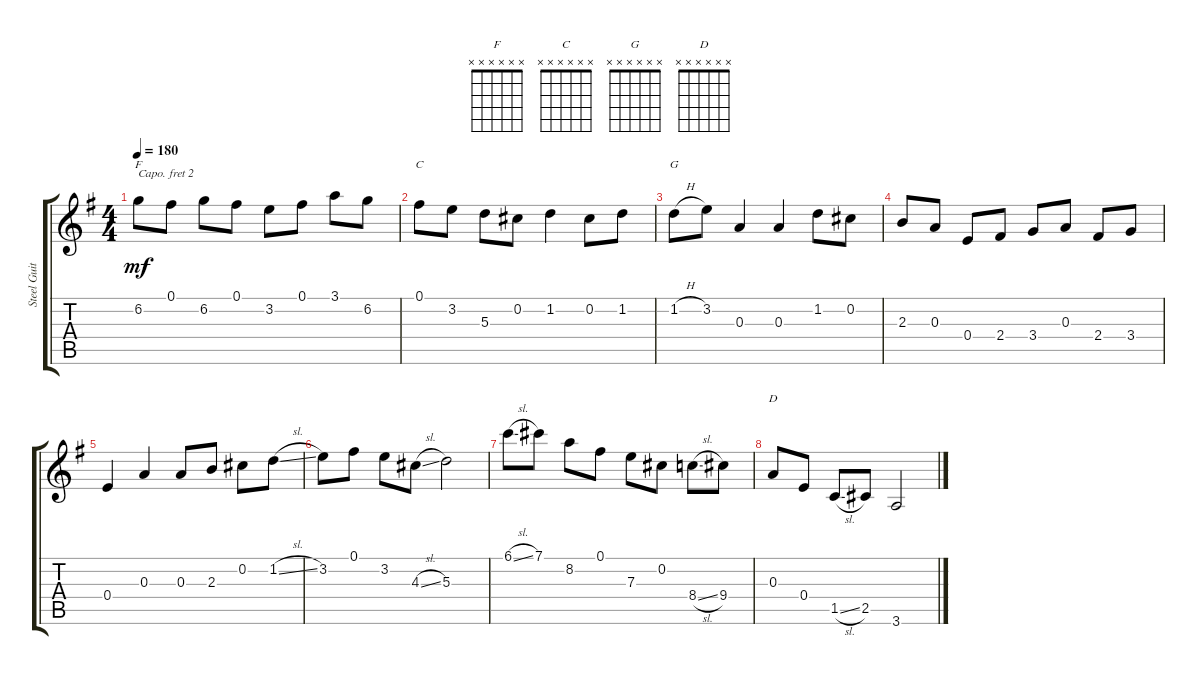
\track ("Steel Guitar" "Steel Guit") {instrument acousticguitarsteel}
\staff {score tabs}
\capo 2
\tuning (E4 B3 G3 D3 A2 E2) {hide}
\chord ("F" x x x x x x)
\chord ("C" x x x x x x)
\chord ("G" x x x x x x)
\chord ("D" x x x x x x)
\ts (4 4)
\tempo 180
\clef g2
\ks g
6.2.8{ch "F" dy mf} 0.1.8 6.2.8 0.1.8 3.2.8 0.1.8 3.1.8 6.2.8 |
0.1.8{ch "C"} 3.2.8 5.3.8 0.2.8 1.2.4 0.2.8 1.2.8 |
1.2{h}.8{ch "G"} 3.2.8 0.3.4 0.3.4 1.2.8 0.2.8 |
2.3.8 0.3.8 0.4.8 2.4.8 3.4.8 0.3.8 2.4.8 3.4.8 |
0.4.4 0.3.4 0.3.8 2.3.8 0.2.8 1.2{sl}.8 |
3.2.8 0.1.8 3.2.8 4.3{sl}.8 5.3.2 |
6.1{sl}.8 7.1.8 8.2.8 0.1.8 7.3.8 0.2.8 8.4{sl}.8 9.4.8 |
0.3.8{ch "D"} 0.4.8 1.5{sl}.8 2.5.8 3.6.2
